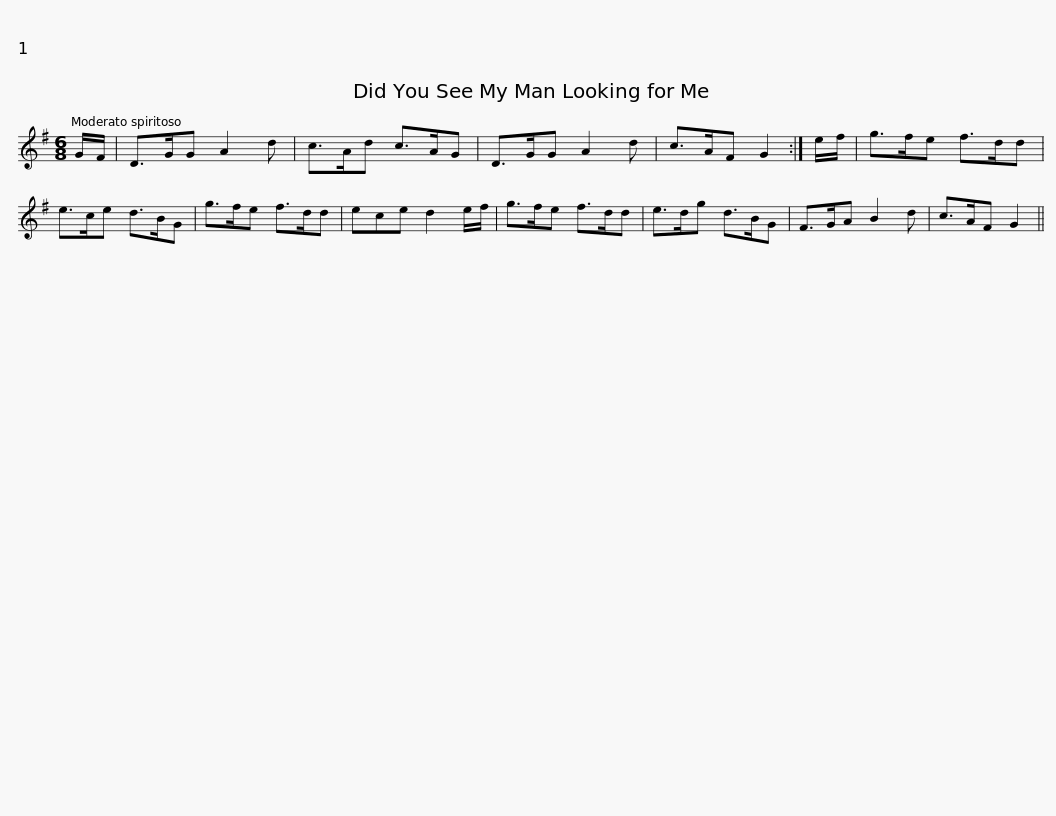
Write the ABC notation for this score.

X:1
L:1/8
M:6/8
I:linebreak $
K:G
V:1 treble
V:1
 G/F/ | D>GG A2 d | c>Ad c>AG | D>GG A2 d | c>AF G2 :| %5
 e/f/ | g>fe f>dd | e>ce d>BG |$ g>fe f>dd | ece d2 e/f/ | %10
 g>fe f>dd | e>dg d>BG | F>GA B2 d | c>AF G2 || %14
